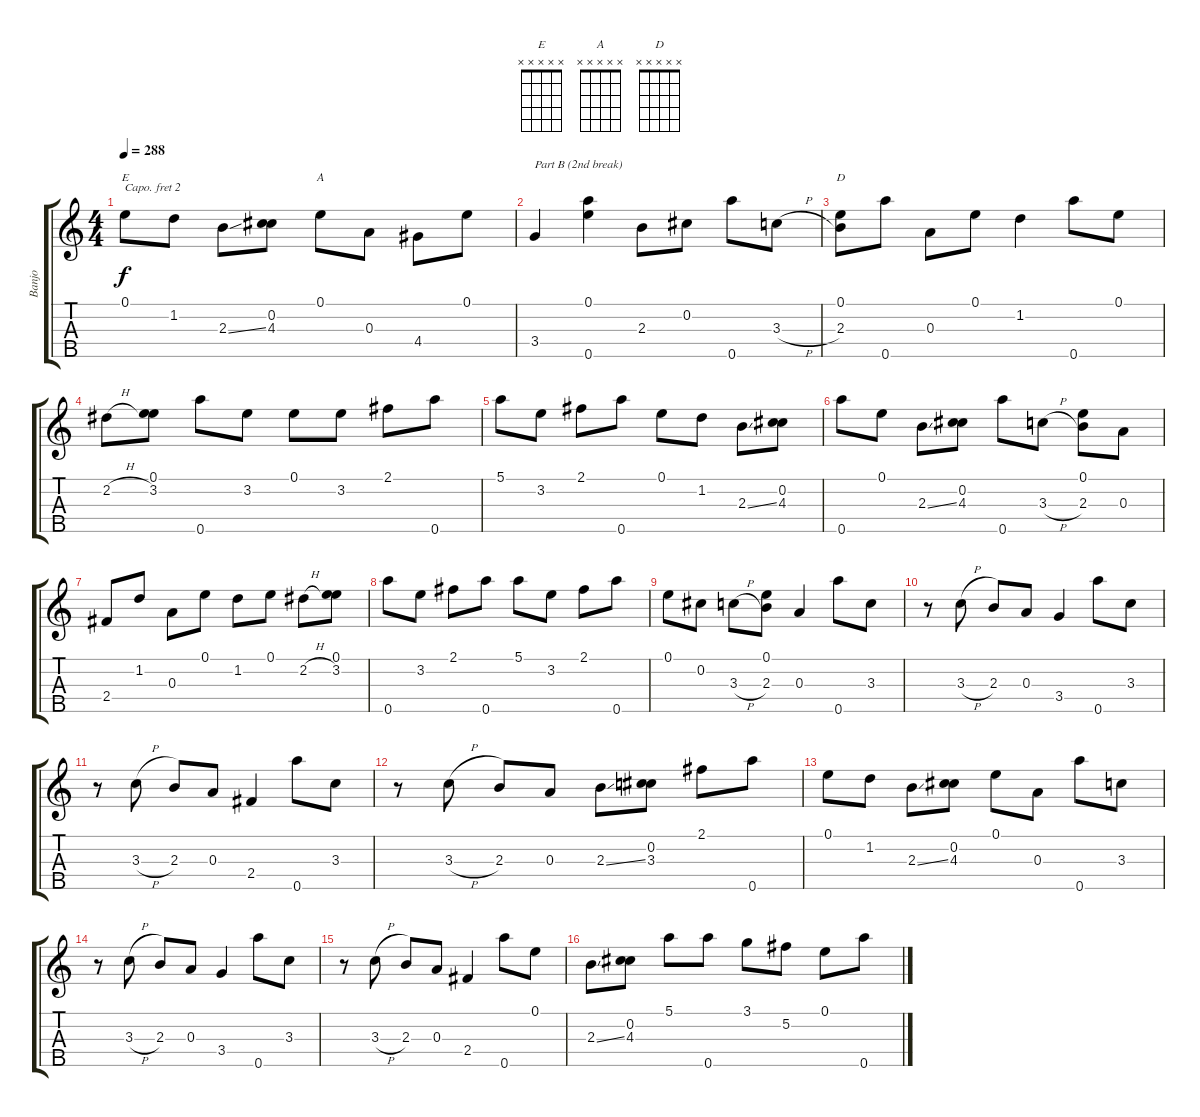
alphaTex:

\track ("Banjo" "Banjo") {instrument banjo}
\staff {score tabs}
\capo 2
\tuning (D4 B3 G3 D3 G4) {hide}
\displaytranspose 12
\chord ("E" x x x x x) {firstfret 0}
\chord ("A" x x x x x) {firstfret 0}
\chord ("D" x x x x x) {firstfret 0}
\ts (4 4)
\tempo 288
\clef g2
\ks c
0.1.8{ch "E" dy f} 1.2.8 2.3{ss}.8 (0.2 4.3).8 0.1.8{ch "A"} 0.3.8 4.4.8 0.1.8 |
3.4.4{txt "Part B (2nd break)"} (0.1 0.5).4 2.3.8 0.2.8 0.5.8 3.3{h}.8 |
(0.1 2.3).8{ch "D"} 0.5.8 0.3.8 0.1.8 1.2.4 0.5.8 0.1.8 |
2.2{h}.8 (0.1 3.2).8 0.5.8 3.2.8 0.1.8 3.2.8 2.1.8 0.5.8 |
5.1.8 3.2.8 2.1.8 0.5.8 0.1.8 1.2.8 2.3{ss}.8 (0.2 4.3).8 |
0.5.8 0.1.8 2.3{ss}.8 (0.2 4.3).8 0.5.8 3.3{h}.8 (0.1 2.3).8 0.3.8 |
2.4.8 1.2.8 0.3.8 0.1.8 1.2.8 0.1.8 2.2{h}.8 (0.1 3.2).8 |
0.5.8 3.2.8 2.1.8 0.5.8 5.1.8 3.2.8 2.1.8 0.5.8 |
0.1.8 0.2.8 3.3{h}.8 (0.1 2.3).8 0.3.4 0.5.8 3.3.8 |
r.8 3.3{h}.8 2.3.8 0.3.8 3.4.4 0.5.8 3.3.8 |
r.8 3.3{h}.8 2.3.8 0.3.8 2.4.4 0.5.8 3.3.8 |
r.8 3.3{h}.8 2.3.8 0.3.8 2.3{ss}.8 (0.2 3.3).8 2.1.8 0.5.8 |
0.1.8 1.2.8 2.3{ss}.8 (0.2 4.3).8 0.1.8 0.3.8 0.5.8 3.3.8 |
r.8 3.3{h}.8 2.3.8 0.3.8 3.4.4 0.5.8 3.3.8 |
r.8 3.3{h}.8 2.3.8 0.3.8 2.4.4 0.5.8 0.1.8 |
2.3{ss}.8 (0.2 4.3).8 5.1.8 0.5.8 3.1.8 5.2.8 0.1.8 0.5.8
